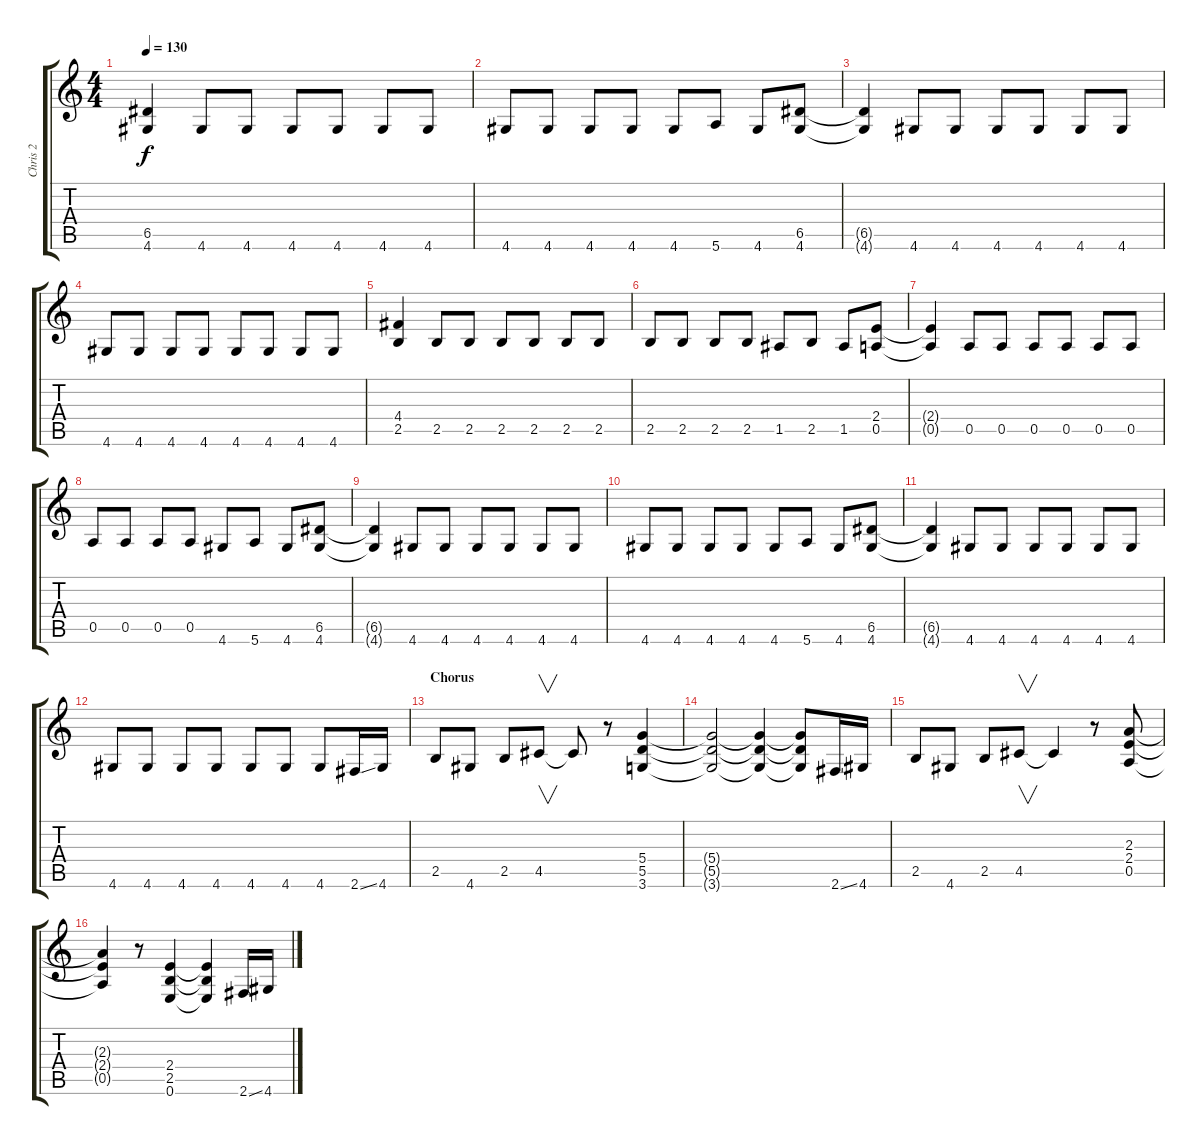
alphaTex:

\track ("Chris 2" "Chris 2") {instrument distortionguitar}
\staff {score tabs}
\tuning (E4 B3 G3 D3 A2 E2) {hide}
\ts (4 4)
\tempo 130
\clef g2
\ks c
(6.5{t} 4.6{t}).4{dy f} 4.6.8 4.6.8 4.6.8 4.6.8 4.6.8 4.6.8 |
4.6.8 4.6.8 4.6.8 4.6.8 4.6.8 5.6.8 4.6.8 (6.5 4.6).8 |
(6.5{t} 4.6{t}).4 4.6.8 4.6.8 4.6.8 4.6.8 4.6.8 4.6.8 |
4.6.8 4.6.8 4.6.8 4.6.8 4.6.8 4.6.8 4.6.8 4.6.8 |
(4.4 2.5).4 2.5.8 2.5.8 2.5.8 2.5.8 2.5.8 2.5.8 |
2.5.8 2.5.8 2.5.8 2.5.8 1.5.8 2.5.8 1.5.8 (2.4 0.5).8 |
(2.4{t} 0.5{t}).4 0.5.8 0.5.8 0.5.8 0.5.8 0.5.8 0.5.8 |
0.5.8 0.5.8 0.5.8 0.5.8 4.6.8 5.6.8 4.6.8 (6.5 4.6).8 |
(6.5{t} 4.6{t}).4 4.6.8 4.6.8 4.6.8 4.6.8 4.6.8 4.6.8 |
4.6.8 4.6.8 4.6.8 4.6.8 4.6.8 5.6.8 4.6.8 (6.5 4.6).8 |
(6.5{t} 4.6{t}).4 4.6.8 4.6.8 4.6.8 4.6.8 4.6.8 4.6.8 |
4.6.8 4.6.8 4.6.8 4.6.8 4.6.8 4.6.8 4.6.8 2.6{ss}.16 4.6.16 |
\section ("" "Chorus")
2.5.8 4.6.8 2.5.8 4.5.8{v} 4.5{t}.8 r.8 (5.4 5.5 3.6).4 |
(5.4{t} 5.5{t} 3.6{t}).2 (5.4{t} 5.5{t} 3.6{t}).4 (5.4{t} 5.5{t} 3.6{t}).8 2.6{ss}.16 4.6.16 |
2.5.8 4.6.8 2.5.8 4.5.8{v} 4.5{t}.4 r.8 (2.3 2.4 0.5).8 |
(2.3{t} 2.4{t} 0.5{t}).4 r.8 (2.4 2.5 0.6).4 (2.4{t} 2.5{t} 0.6{t}).4 2.6{ss}.16 4.6.16
